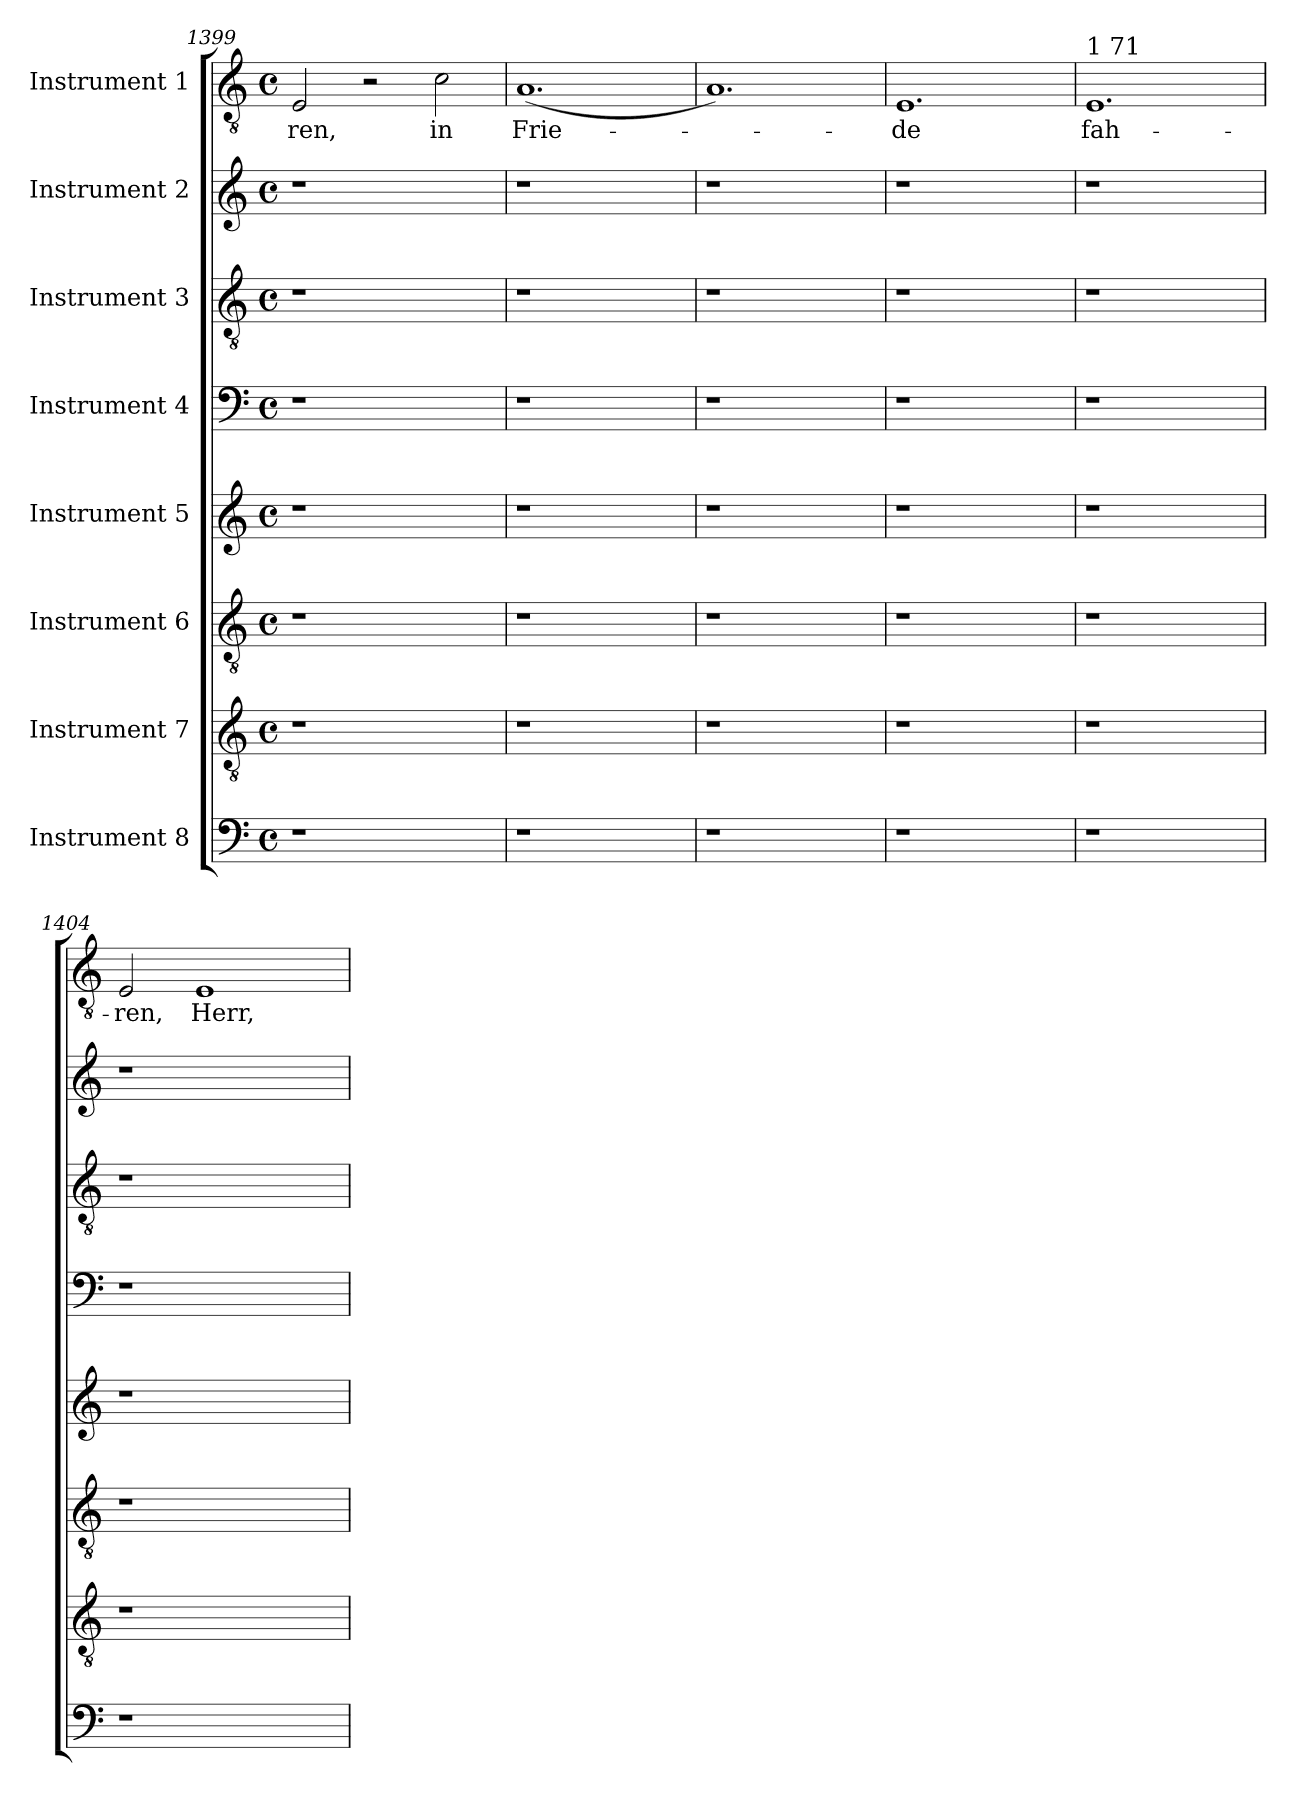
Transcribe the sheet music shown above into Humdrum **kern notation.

**kern	**kern	**kern	**kern	**kern	**kern	**kern	**kern	**text
*part8	*part7	*part6	*part5	*part4	*part3	*part2	*part1	*part1
*staff8	*staff7	*staff6	*staff5	*staff4	*staff3	*staff2	*staff1	*staff1
*I"Instrument 8	*I"Instrument 7	*I"Instrument 6	*I"Instrument 5	*I"Instrument 4	*I"Instrument 3	*I"Instrument 2	*I"Instrument 1	*
*clefF4	*clefGv2	*clefGv2	*clefG2	*clefF4	*clefGv2	*clefG2	*clefGv2	*
*M4/4	*M4/4	*M4/4	*M4/4	*M4/4	*M4/4	*M4/4	*M4/4	*
*met(c)	*met(c)	*met(c)	*met(c)	*met(c)	*met(c)	*met(c)	*met(c)	*
=1399	=1399	=1399	=1399	=1399	=1399	=1399	=1399	=1399
!	!	!	!	!	!	!	!	!LO:LY:b:cj
1r	1r	1r	1r	1r	1r	1r	2E/	-ren,
.	.	.	.	.	.	.	2r	.
!	!	!	!	!	!	!	!	!LO:LY:b:cj
2ryy	2ryy	2ryy	2ryy	2ryy	2ryy	2ryy	2c\	in
=1400	=1400	=1400	=1400	=1400	=1400	=1400	=1400	=1400
!	!	!	!	!	!	!	!	!LO:LY:b:cj
1r	1r	1r	1r	1r	1r	1r	(<1.A	Frie-
2ryy	2ryy	2ryy	2ryy	2ryy	2ryy	2ryy	.	.
=1401	=1401	=1401	=1401	=1401	=1401	=1401	=1401	=1401
1r	1r	1r	1r	1r	1r	1r	1.A)	.
2ryy	2ryy	2ryy	2ryy	2ryy	2ryy	2ryy	.	.
=1402	=1402	=1402	=1402	=1402	=1402	=1402	=1402	=1402
!	!	!	!	!	!	!	!	!LO:LY:b:cj
1r	1r	1r	1r	1r	1r	1r	1.E	-de
2ryy	2ryy	2ryy	2ryy	2ryy	2ryy	2ryy	.	.
!!LO:LB:g=z
=1403	=1403	=1403	=1403	=1403	=1403	=1403	=1403	=1403
!	!	!	!	!	!	!	!LO:TX:a:t=1 71	!
!	!	!	!	!	!	!	!	!LO:LY:b:cj
1r	1r	1r	1r	1r	1r	1r	1.E	fah-
2ryy	2ryy	2ryy	2ryy	2ryy	2ryy	2ryy	.	.
=1404	=1404	=1404	=1404	=1404	=1404	=1404	=1404	=1404
!	!	!	!	!	!	!	!	!LO:LY:b:cj
1r	1r	1r	1r	1r	1r	1r	2E/	-ren,
!	!	!	!	!	!	!	!	!LO:LY:b:cj
.	.	.	.	.	.	.	1E	Herr,
2ryy	2ryy	2ryy	2ryy	2ryy	2ryy	2ryy	.	.
=	=	=	=	=	=	=	=	=
*-	*-	*-	*-	*-	*-	*-	*-	*-
